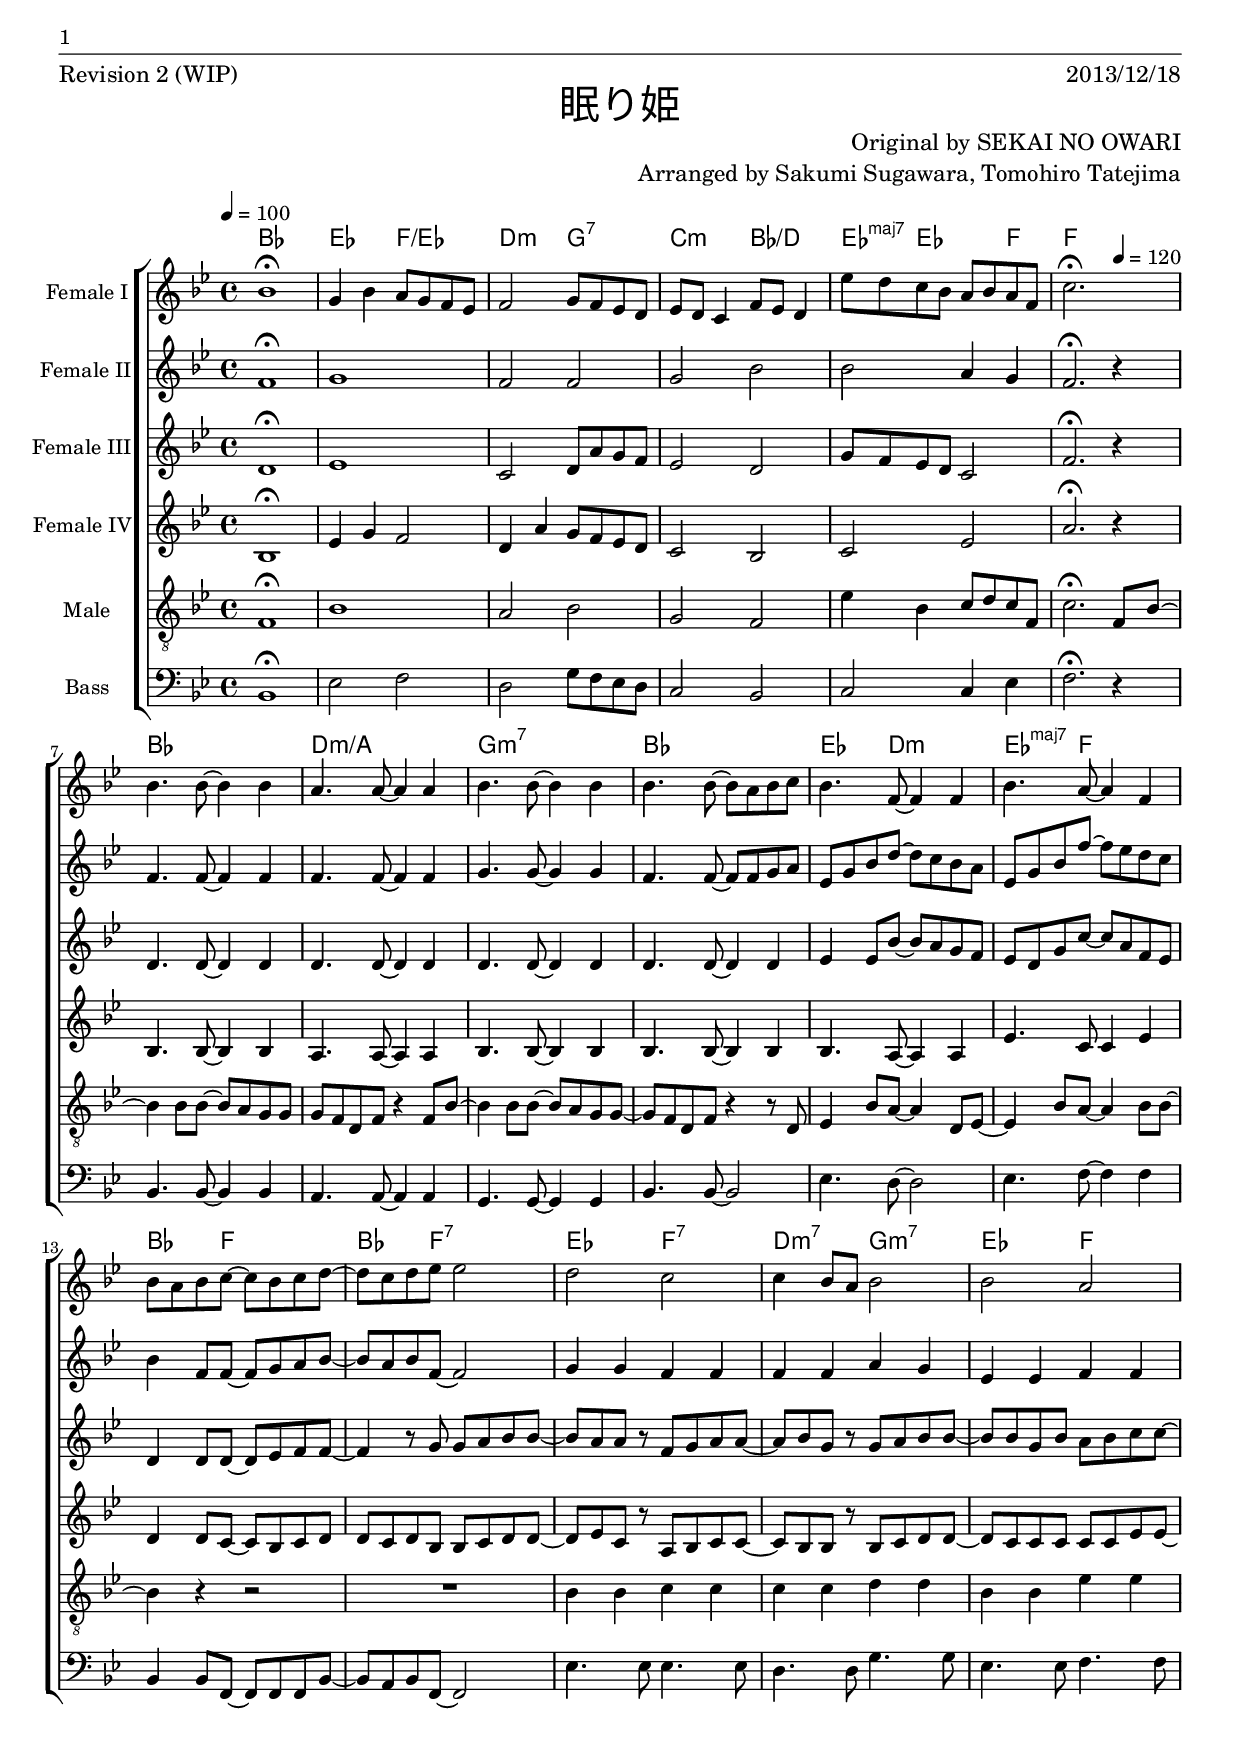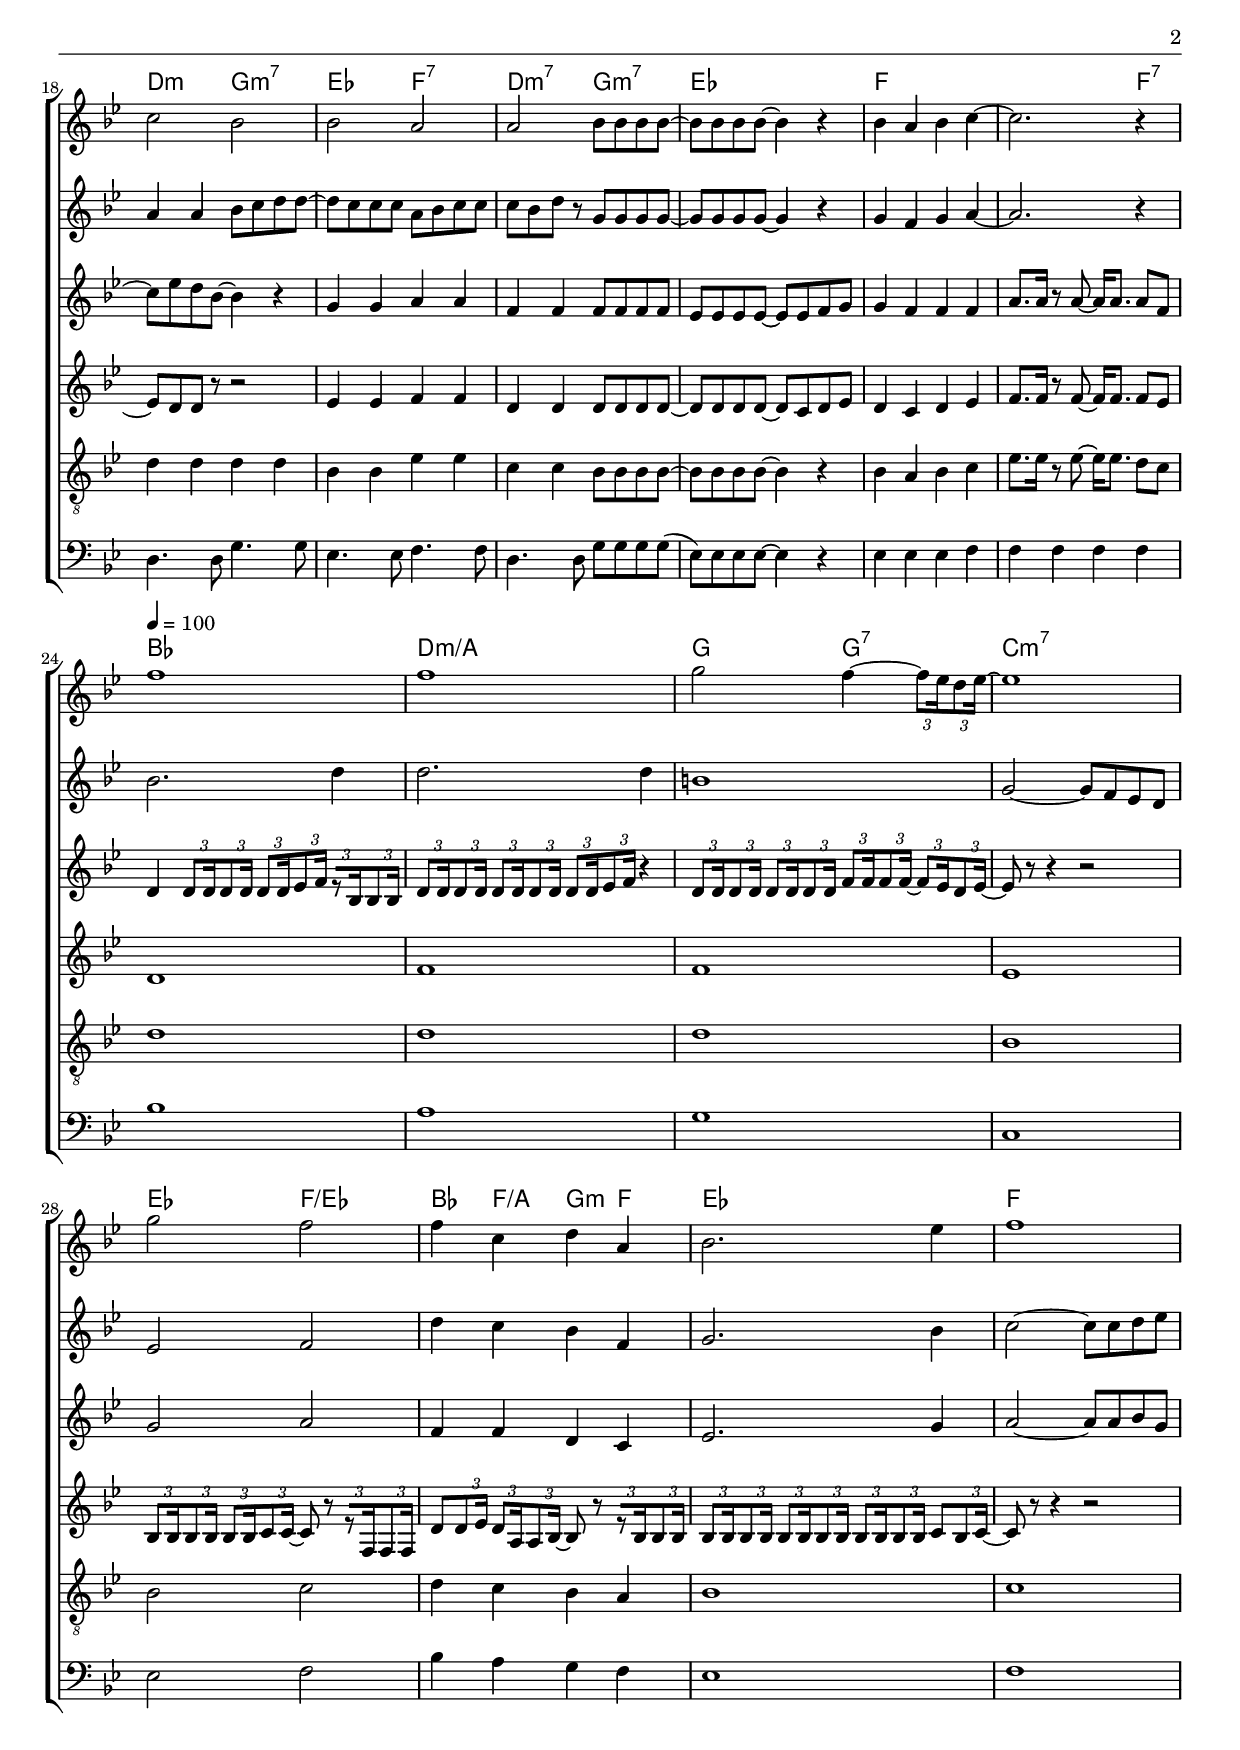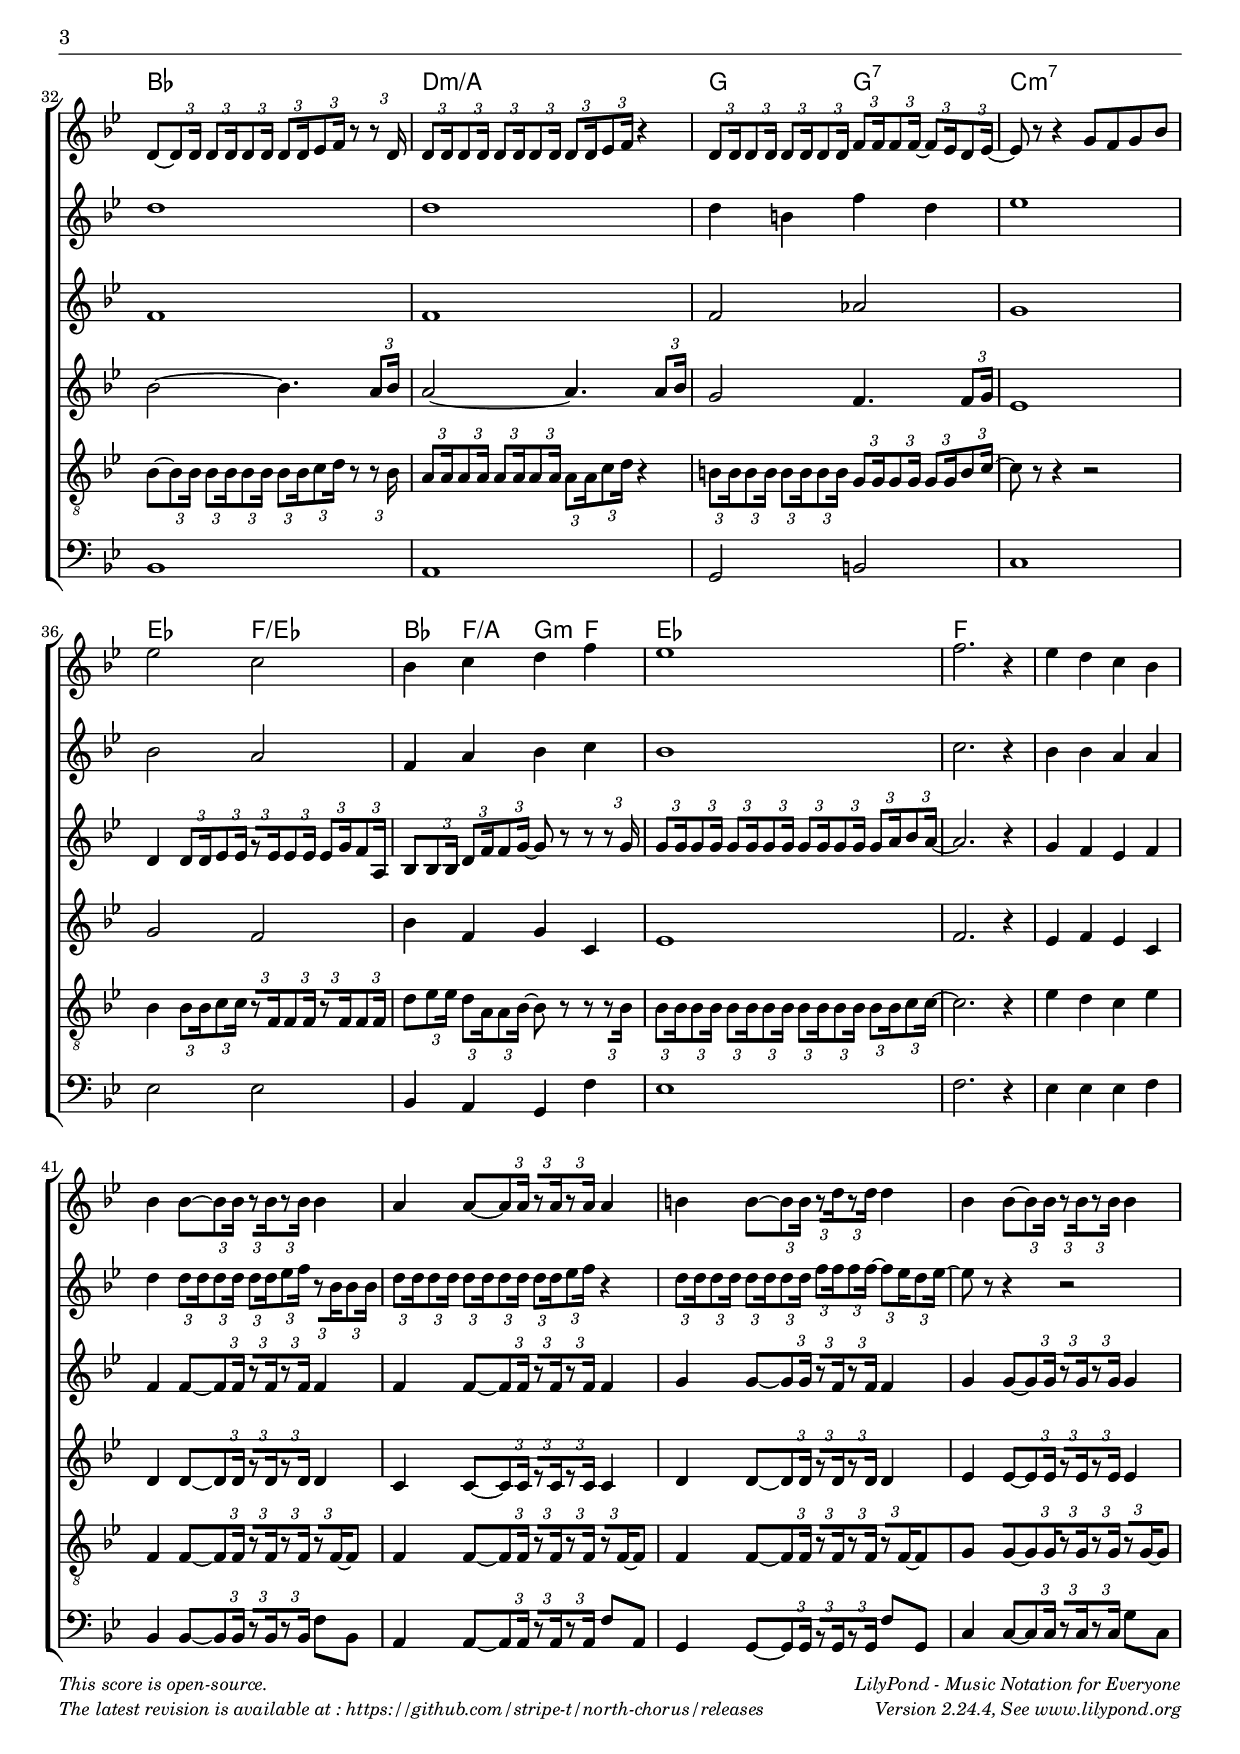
% Template revision 2
%
% For Flescobaldi :
% -*- indent-width: 4; tab-width: 4; indent-tabs: true;

\version "2.16.0"

% The below, invented by Mats Bengtsson, creates left and right brackets vertically 
% spanning an entire staff. It is useful for offseting optional passages of music,
% as shown in the example

% The number next to "th" in (th 0.2) controls thickness of the brackets. 
#(define-markup-command (left-bracket layout props) ()
	 "Draw left hand bracket"
	 (let* ((th 0.2) ;; todo: take from GROB
			(width (* 2.5 th)) ;; todo: take from GROB
			(ext '(-2.8 . 2.8))) ;; todo: take line-count into account
		 (ly:bracket Y ext th width)))

leftBracket = {
	\once\override BreathingSign #'text = #(make-left-bracket-markup)
	\once\override BreathingSign #'break-visibility = #end-of-line-invisible
	\once\override BreathingSign #'Y-offset = ##f
	% Trick to print it after barlines and signatures:
	\once\override BreathingSign #'break-align-symbol = #'custos
	\breathe
}


#(define-markup-command (right-bracket layout props) ()
	 "Draw right hand bracket"
	 (let* ((th .2);;todo: take from GROB
			(width (* 2.5 th)) ;; todo: take from GROB
			(ext '(-2.8 . 2.8))) ;; todo: take line-count into account
		 (ly:bracket Y ext th (- width))))

rightBracket = {
	\once\override BreathingSign #'text = #(make-right-bracket-markup)
	\once\override BreathingSign #'Y-offset = ##f
	\breathe
}

t = #(define-music-function
     (parser location note)
     (ly:music?)
   #{
	 \set Timing.baseMoment = #(ly:make-moment 1/8)
     \tuplet 3/2 8 {
		 #note
	 }
	 \unset Timing.baseMoment
   #})
\paper {
	bookTitleMarkup = \markup {
		\column {
			\fill-line {
				"Revision 2 (WIP)"
				"2013/12/18"
			}
			\fill-line {
				\override #'(font-name . "IPAex明朝")
				\fontsize #5 "眠り姫"
			}
			\fill-line {
				\null
				"Original by SEKAI NO OWARI"
			}
			\fill-line {
				\null
				"Arranged by Sakumi Sugawara, Tomohiro Tatejima"
			}
		}
	}
	oddHeaderMarkup = \markup {
		\override #'(baseline-skip . 1) \column {
			\fill-line {
				\fontsize #-1 \fromproperty #'page:page-number-string \null
			}
			\draw-hline
		}
		
	}
	evenHeaderMarkup = \markup {
		\override #'(baseline-skip . 1) \column {
			\fill-line {
				\null \fontsize #-1 \fromproperty #'page:page-number-string
			}
			\draw-hline
		}
	}

	oddFooterMarkup = \markup {
		\on-the-fly #last-page \column{
			\fontsize #-2 \italic \fill-line {
				\left-column {"This score is open-source." "The latest revision is available at : https://github.com/stripe-t/north-chorus/releases"}
				\right-column {"LilyPond - Music Notation for Everyone" #(string-append "Version " (lilypond-version) ", See www.lilypond.org")}
			}
		}
	}

	evenFooterMarkup = \oddFooterMarkup
}

chord = \chordmode {
	\set majorSevenSymbol = \markup { maj7 }
	\tempo 4=100
	bes1 |
	ees2 f/ees | d:m g:7 | c:m bes/d | ees4:maj7 ees2 f4 |
	f2. \tempo 4=120 s4 |
	bes1 | d:m/a | g:m7 | bes |
	ees4. d8:m s2 | ees4.:maj7 f8 s2 | bes4. f8 s2 | bes4. f8:7 s2 |
	ees2 f:7 | d:m7 g:m7 | ees f | d:m g:m7 |
	ees f:7 | d:m7 g:m7 | ees1 | f2 \set Score.tempoHideNote = ##t \tempo 4=110 s2 |
	\tempo 4=100 s2 \tempo 4=90 s4 f4:7 |
	\unset Score.tempoHideNote \tempo 4=100
	bes1 | d:m/a | g2 g:7 | c1:m7 |
	ees2 f/ees | bes4 f/a g:m f | ees1 | f |
	bes | d:m/a | g2 g:7 | c1:m7 |
	ees2 f/ees | bes4 f/a g:m f | ees1 | f |
}

fA = \relative c' {
	\override TupletBracket.bracket-visibility = ##f
	\key bes \major
	bes'1\fermata |
	g4 bes a8 g f ees | f2 g8 f ees d | ees d c4 f8 ees d4 | ees'8 d c bes a bes a f |
	c'2.\fermata s4
	bes4. bes8 ~ bes4 bes | a4. a8 ~ a4 a | bes4. bes8 ~ bes4 bes | bes4. bes8 ~ bes8 a bes c |
	
	bes4. f8 ~ f4 f | bes4. a8 ~ a4 f | bes8 a bes c ~ c bes c d ~ | d c d ees ees2 |
	d2 c | c4 bes8 a bes2 | bes a | c bes |
	bes2 a | a bes8 bes bes bes ~ | bes bes bes bes ~ bes4 r | bes4 a bes c ~ |
	c2. r4 |
	
	f1 | f | g2 f4 ~ \t{f8 ees16 d8 ees16 ~ } | ees1 |
	g2 f | f4 c d a | bes2. ees4 | f1 |
	d,8 ~ \t {d8 d16 d8 d16 d8 d16 d8 d16 ees8 f16 } r8 \t {r8 d16} | \t {d8 d16 d8 d16 d8 d16 d8 d16 d8 d16 ees8 f16} r4 |
	\t {d8 d16 d8 d16 d8 d16 d8 d16 f8 f16 f8 f16 ~ f8 ees16 d8 ees16 ~ } | ees8 r r4 g8 f g bes |
	ees2 c | bes4 c d f | ees1 | f2. r4 |
	ees4 d c bes |
	bes4 bes8 ~ \t {bes8 bes16 r8[ bes16 r8 bes16]} bes4 | a4 a8 ~ \t {a8 a16 r8[ a16 r8 a16]} a4 |
	b4 b8 ~ \t {b8 b16 r8[ d16 r8 d16]} d4 | bes4 bes8 ~ \t {bes8 bes16 r8[ bes16 r8 bes16]} bes4
}
fAlyric = \lyricmode {
	\set ignoreMelismata = ##t
	\override Lyrics . LyricText #'font-name = "IPAex明朝"
	\override Lyrics . LyricText #'font-size = #-1
}

fB = \relative c' {
	\override TupletBracket.bracket-visibility = ##f
	\key bes \major
	f1\fermata |
	g | f2 f | g bes | bes a4 g |
	f2.\fermata r4 |
	f4. f8 ~ f4 f | f4. f8 ~ f4 f | g4. g8 ~ g4 g | f4. f8 ~ f f g a |
	ees8 g bes d ~ d c bes a | ees g bes f' ~ f ees d c | bes4 f8 f ~ f g a bes ~ | bes a bes f ~ f2 |
	g4 g f f | f f a g | ees ees f f | a a bes8 c d d ~ |
	d8 c c c a bes c c | c bes d r g,8 g g g ~ | g g g g ~ g4 r | g4 f g a ~ |
	a2. r4 |
	bes2. d4 | d2. d4 | b1 | g2 ~ g8 f ees d |
	ees2 f | d'4 c bes f | g2. bes4 | c2 ~ c8 c d ees |
	d1 | d | d4 b f' d | ees1 |
	bes2 a | f4 a bes c | bes1 | c2. r4 |
	bes4 bes a a |
	d4 \t {d8 d16 d8 d16 d8 d16 ees8 f16 r8[ bes,16 bes8 bes16]} | \t {d8 d16 d8 d16 d8 d16 d8 d16 d8 d16 ees8 f16} r4 |
	\t {d8 d16 d8 d16 d8 d16 d8 d16 f8 f16 f8 f16 ~ f8 ees16 d8 ees16 ~ } | ees8 r r4 r2 |
}
fBlyric = \lyricmode {
	\set ignoreMelismata = ##t
	\override Lyrics . LyricText #'font-name = "IPAex明朝"
	\override Lyrics . LyricText #'font-size = #-1
}

fC = \relative c'{
	\override TupletBracket.bracket-visibility = ##f
	\key bes \major
	d1\fermata |
	ees | c2 d8 a' g f | ees2 d | g8 f ees d c2 |
	f2.\fermata r4 |
	d4. d8 ~ d4 d | d4. d8 ~ d4 d | d4. d8 ~ d4 d | d4. d8 ~ d4 d |
	%{ TODO: change %}ees4 ees8 bes' ~ bes a g f | ees d g c ~ c a f ees | d4 d8 d ~ d ees f f ~ | f4 r8 g g a bes bes ~ |
	bes a a r f g a a ~ | a bes g r g a bes bes ~ | bes bes g bes a bes c c ~ | c ees d bes ~ bes4 r4 |
	g4 g a a | f f f8 f f f | ees ees ees ees ~ ees ees f g | g4 f f f |
	a8. a16 r8 a8 ~ a16 a8. a8 f |
	d4 \t {d8 d16 d8 d16 d8 d16 ees8 f16 r8[ bes,16 bes8 bes16]} | \t {d8 d16 d8 d16 d8 d16 d8 d16 d8 d16 ees8 f16} r4 |
	\t {d8 d16 d8 d16 d8 d16 d8 d16 f8 f16 f8 f16 ~ f8 ees16 d8 ees16 ~ } | ees8 r r4 r2 |
	g2 a | f4 f d c | ees2. g4 | a2 ~ a8 a bes g |
	f1 | f | f2 aes2 | g1 |
	d4 \t {d8 d16 ees8 ees16 r8[ ees16 ees8 ees16] ees8 g16 f8 a,16} | bes8 \t {bes8 bes16 d8 f16 f8 g16 ~ } g8 r r \t {r g16} |
	\t {g8 g16 g8 g16 g8 g16 g8 g16 g8 g16 g8 g16 g8 a16 bes8 a16 ~ } | a2. r4 |
	g4 f ees f |
	f4 f8 ~ \t {f8 f16 r8[ f16 r8 f16]} f4 | f4 f8 ~ \t {f8 f16 r8[ f16 r8 f16]} f4 |
	g4 g8 ~ \t {g8 g16 r8[ f16 r8 f16]} f4 | g4 g8 ~ \t {g8 g16 r8[ g16 r8 g16]} g4 |
}
fClyric = \lyricmode {
	\set ignoreMelismata = ##t
	\override Lyrics . LyricText #'font-name = "IPAex明朝"
	\override Lyrics . LyricText #'font-size = #-1
}

fD = \relative c'{
	\override TupletBracket.bracket-visibility = ##f
	\key bes \major
	bes1\fermata |
	ees4 g f2 | d4 a' g8 f ees d | c2 bes | c ees |
	a2.\fermata r4 |
	bes,4. bes8 ~ bes4 bes | a4. a8 ~ a4 a | bes4. bes8 ~ bes4 bes | bes4. bes8 ~ bes4 bes |
	bes4. a8 ~ a4 a | ees'4. c8 c4 ees | d4 d8 c ~ c bes c d | d c d bes bes c d d ~ |
	d8 ees c r a bes c c ~ | c bes bes r bes c d d ~ | d c c c c c ees ees ~ | ees d d r r2 |
	ees4 ees f f | d d d8 d d d ~ | d d d d ~ d8 c d ees | d4 c d ees |
	f8. f16 r8 f ~ f16 f8. f8 ees |
	d1 | f | f | ees |
	\t {bes8 bes16 bes8 bes16 bes8 bes16 c8 c16 ~ } c8 r \t {r8[ f,16 f8 f16] } | d'8 \t {d8 ees16 d8 a16 a8 bes16 ~ } bes8 r \t {r8[ bes16 bes8 bes16]} |
	\t {bes8 bes16 bes8 bes16 bes8 bes16 bes8 bes16 bes8 bes16 bes8 bes16} c8 \t {bes8 c16 ~ } | c8 r r4 r2 |
	bes'2 ~ bes4. \t {a8 bes16} | a2 ~ a4. \t {a8 bes16} | g2 f4. \t {f8 g16} | ees1 |
	g2 f | bes4 f g c, | ees1 | f2. r4 |
	ees4 f ees c |
	d4 d8 ~ \t {d8 d16 r8[ d16 r8 d16]} d4 | c4 c8 ~ \t {c8 c16 r8[ c16 r8 c16]} c4 |
	d4 d8 ~ \t {d8 d16 r8[ d16 r8 d16]} d4 | ees4 ees8 ~ \t {ees8 ees16 r8[ ees16 r8 ees16]} ees4 |
}
fDlyric = \lyricmode {
	\set ignoreMelismata = ##t
	\override Lyrics . LyricText #'font-name = "IPAex明朝"
	\override Lyrics . LyricText #'font-size = #-1
}

mA = \relative c {
	\override TupletBracket.bracket-visibility = ##f
	\key bes \major
	f1\fermata |
	bes | a2 bes | g f | ees'4 bes c8 d c f, |
	c'2.\fermata f,8 bes ~ |
	bes4 bes8 bes ~ bes a g g | g f d f r4 f8 bes ~ | bes4 bes8 bes8 ~ bes a g g ~ | g f d f r4 r8 d8|
	ees4 bes'8 a ~ a4 d,8 ees ~ | ees4 bes'8 a ~ a4 bes8 bes ~ | bes4 r r2 | R1
	bes4 bes c c | c c d d | bes bes ees ees | d d d d |
	bes bes ees ees | c c bes8 bes bes bes ~ | bes bes bes bes ~ bes4 r | bes a bes c |
	ees8. ees16 r8 ees8 ~ ees16 ees8. d8 c |
	d1 | d | d | bes |
	bes2 c | d4 c bes a | bes1 | c |
	bes8 ~ \t {bes bes16 bes8 bes16 bes8 bes16 bes8 bes16 c8 d16} r8 \t {r bes16} | \t {a8 a16 a8 a16 a8 a16 a8 a16 a8 a16 c8 d16} r4 |
	\t {b8 b16 b8 b16 b8 b16 b8 b16 g8 g16 g8 g16 g8 g16 b8 c16 ~ } | c8 r r4 r2 |
	bes4 \t {bes8 bes16 c8 c16 } \t {r8[ f,16 f8 f16] r8[ f16 f8 f16]} | d'8 \t {ees8 ees16 d8 a16 a8 bes16 ~ } bes8 r r \t {r8[ bes16]} |
	\t {bes8 bes16 bes8 bes16 bes8 bes16 bes8 bes16 bes8 bes16 bes8 bes16 bes8 bes16 c8 c16 ~ } | c2. r4 |
	ees4 d c ees |
	f,4 f8 ~ \t {f f16 r8[ f16 r8 f16] r8[ f16 ~} f8] | f4 f8 ~ \t {f f16 r8[ f16 r8 f16] r8[ f16 ~} f8] |
	f4 f8 ~ \t {f f16 r8[ f16 r8 f16] r8[ f16 ~} f8 | g4 g8[ ~ \t {g g16 r8[ g16 r8 g16] r8[ g16 ~} g8] |
}
mAlyric = \lyricmode {
	\set ignoreMelismata = ##t
	\override Lyrics . LyricText #'font-name = "IPAex明朝"
	\override Lyrics . LyricText #'font-size = #-1
}

mB = \relative c {
	\override TupletBracket.bracket-visibility = ##f
	\key bes \major
	bes1\fermata | ees2 f | d g8 f ees d | c2 bes | c c4 ees |
	f2.\fermata r4 |
	bes,4. bes8 ~ bes4 bes | a4. a8 ~ a4 a | g4. g8 ~ g4 g | bes4. bes8 ~ bes2 |
	ees4. d8 ~ d2 | ees4. f8 ~ f4 f | bes,4 bes8 f ~ f f f8 bes ~ | bes8 a bes f ~ f2 |
	ees'4. ees8 ees4. ees8 | d4. d8 g4. g8 | ees4. ees8 f4. f8 | d4. d8 g4. g8 |
	ees4. ees8 f4. f8 | d4. d8 g8 g g g( | ees) ees ees ees ~ ees4 r | ees ees ees f |
	f f f f |
	bes1 | a | g | c, |
	ees2 f | bes4 a g f | ees1 | f |
	bes,1 | a | g2 b | c1 |
	ees2 ees | bes4 a g f' | ees1 | f2. r4 |
	ees4 ees ees f |
	bes,4 bes8 ~ \t {bes8 bes16 r8[ bes16 r8 bes16]} f'8 bes, | a4 a8 ~ \t {a8 a16 r8[ a16 r8 a16]} f'8 a, |
	g4 g8 ~ \t {g8 g16 r8[ g16 r8 g16]} f'8 g, | c4 c8 ~ \t {c8 c16 r8[ c16 r8 c16]} g'8 c,
}
mBlyric = \lyricmode {
	\set ignoreMelismata = ##t
	\override Lyrics . LyricText #'font-name = "IPAex明朝"
	\override Lyrics . LyricText #'font-size = #-1
}

\book{
	\score {
		<<
			\new ChordNames {
				\set ChordNames.midiMaximumVolume = #0.0
				\set ChordNames.midiMinimumVolume = #0.0
				\chord
			}
			\new ChoirStaff <<
				\new Staff = "Female1" <<
					\set Staff.instrumentName = "Female I"
					\set Staff.midiInstrument = "flute"
					\clef treble
					\new Voice = "VoiceFemale1" \fA
				>>
				\new Lyrics = "LyricsFemale1"
				
				\new Staff = "Female2" <<
					\set Staff.instrumentName = "Female II"
					\set Staff.midiInstrument = "flute"
					\clef treble
					\new Voice = "VoiceFemale2" \fB
				>>
				\new Lyrics = "LyricsFemale2"
				
				\new Staff = "Female3" <<
					\set Staff.instrumentName = "Female III"
					\set Staff.midiInstrument = "clarinet"
					\clef treble
					\new Voice = "VoiceFemale3" \fC
				>>
				\new Lyrics = "LyricsFemale3"
				
				\new Staff = "Female4" <<
					\set Staff.instrumentName = "Female IV"
					\set Staff.midiInstrument = "clarinet"
					\clef treble
					\new Voice = "VoiceFemale4" \fD
				>>
				\new Lyrics = "LyricsFemale4"

				\new Staff = "Male1" <<
					\set Staff.instrumentName = "Male"
					\set Staff.midiInstrument = "oboe"
					\clef "treble_8"
					\new Voice = "VoiceMale1" \mA
				>>
				\new Lyrics = "LyricsMale1"

				\new Staff = "Male2" <<
					\set Staff.instrumentName = "Bass"
					\set Staff.midiInstrument = "bassoon"
					\clef "bass"
					\new Voice = "VoiceMale2" \mB
				>>
				\new Lyrics = "LyricsMale2"

				\context Lyrics = "LyricsFemale1" {
					\lyricsto "VoiceFemale1" {
						\fAlyric
					}
				}
				\context Lyrics = "LyricsFemale2" {
					\lyricsto "VoiceFemale2" {
						\fBlyric
					}
				}
				\context Lyrics = "LyricsFemale3" {
					\lyricsto "VoiceFemale3" {
						\fClyric
					}
				}
				\context Lyrics = "LyricsFemale4" {
					\lyricsto "VoiceFemale4" {
						\fDlyric
					}
				}
				\context Lyrics = "LyricsMale1" {
					\lyricsto "VoiceMale1" {
						\mAlyric
					}
				}
				\context Lyrics = "LyricsMale2" {
					\lyricsto "VoiceMale2" {
						\mBlyric
					}
				}
			>>
		>>
		\layout {
			#(layout-set-staff-size 17.82)
		}
		\midi {}
	}
}